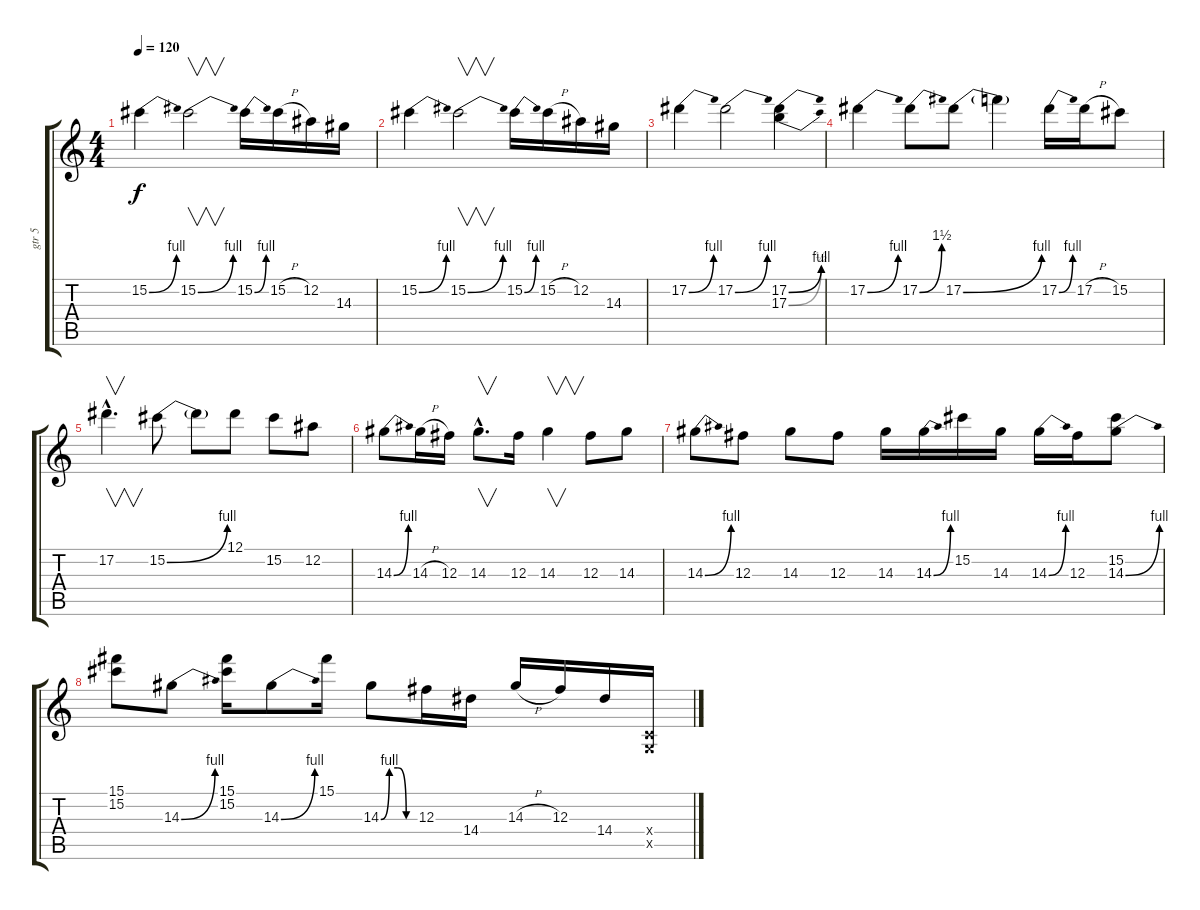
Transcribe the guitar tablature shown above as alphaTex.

\track ("gtr 5" "gtr 5") {instrument overdrivenguitar}
\staff {score tabs}
\tuning (Eb4 Bb3 Gb3 Db3 Ab2 Eb2) {hide}
\ts (4 4)
\tempo 120
\clef g2
\ks c
15.2{be (bend 0 0 60 4)}.4{dy f} 15.2{be (bend 0 0 60 4)}.2{v} 15.2{be (bend 0 0 60 4)}.16 15.2{h}.16 12.2.16 14.3.16 |
15.2{be (bend 0 0 60 4)}.4 15.2{be (bend 0 0 60 4)}.2{v} 15.2{be (bend 0 0 60 4)}.16 15.2{h}.16 12.2.16 14.3.16 |
17.2{be (bend 0 0 60 4)}.4 17.2{be (bend 0 0 60 4)}.2 (17.2{be (bend 0 0 60 4)} 17.3{be (bend 0 0 60 2)}).4 |
17.2{be (bend 0 0 60 4)}.4 17.2{be (bend 0 0 60 6)}.8 17.2{be (bend 0 0 60 4)}.8 17.2{t}.4 17.2{be (bend 0 0 60 4)}.16 17.2{h}.16 15.2.8 |
17.2{hac}.4{v d} 15.2{be (bend 0 0 60 4)}.8 15.2{t}.8 12.1.8 15.2.8 12.2.8 |
14.3{be (bend 0 0 60 4)}.8 14.3{h}.16 12.3.16 14.3{hac}.8{v d} 12.3.16 14.3.4{v} 12.3.8 14.3.8 |
14.3{be (bend 0 0 60 4)}.8 12.3.8 14.3.8 12.3.8 14.3.16 14.3{be (bend 0 0 60 4)}.16 15.2.16 14.3.16 14.3{be (bend 0 0 60 4)}.16 12.3.16 (15.2 14.3{be (bend 0 0 60 4)}).8 |
(15.1 15.2).8 14.3{be (bend 0 0 60 4)}.8 (15.1 15.2).16 14.3{be (bend 0 0 60 4)}.8 15.1.16 14.3{be (custom 0 0 15 4 30 4 45 0 60 0)}.8 12.3.16 14.4.16 14.3{h}.16 12.3.16 14.4.16 (-1.4{x} -1.5{x}).16
